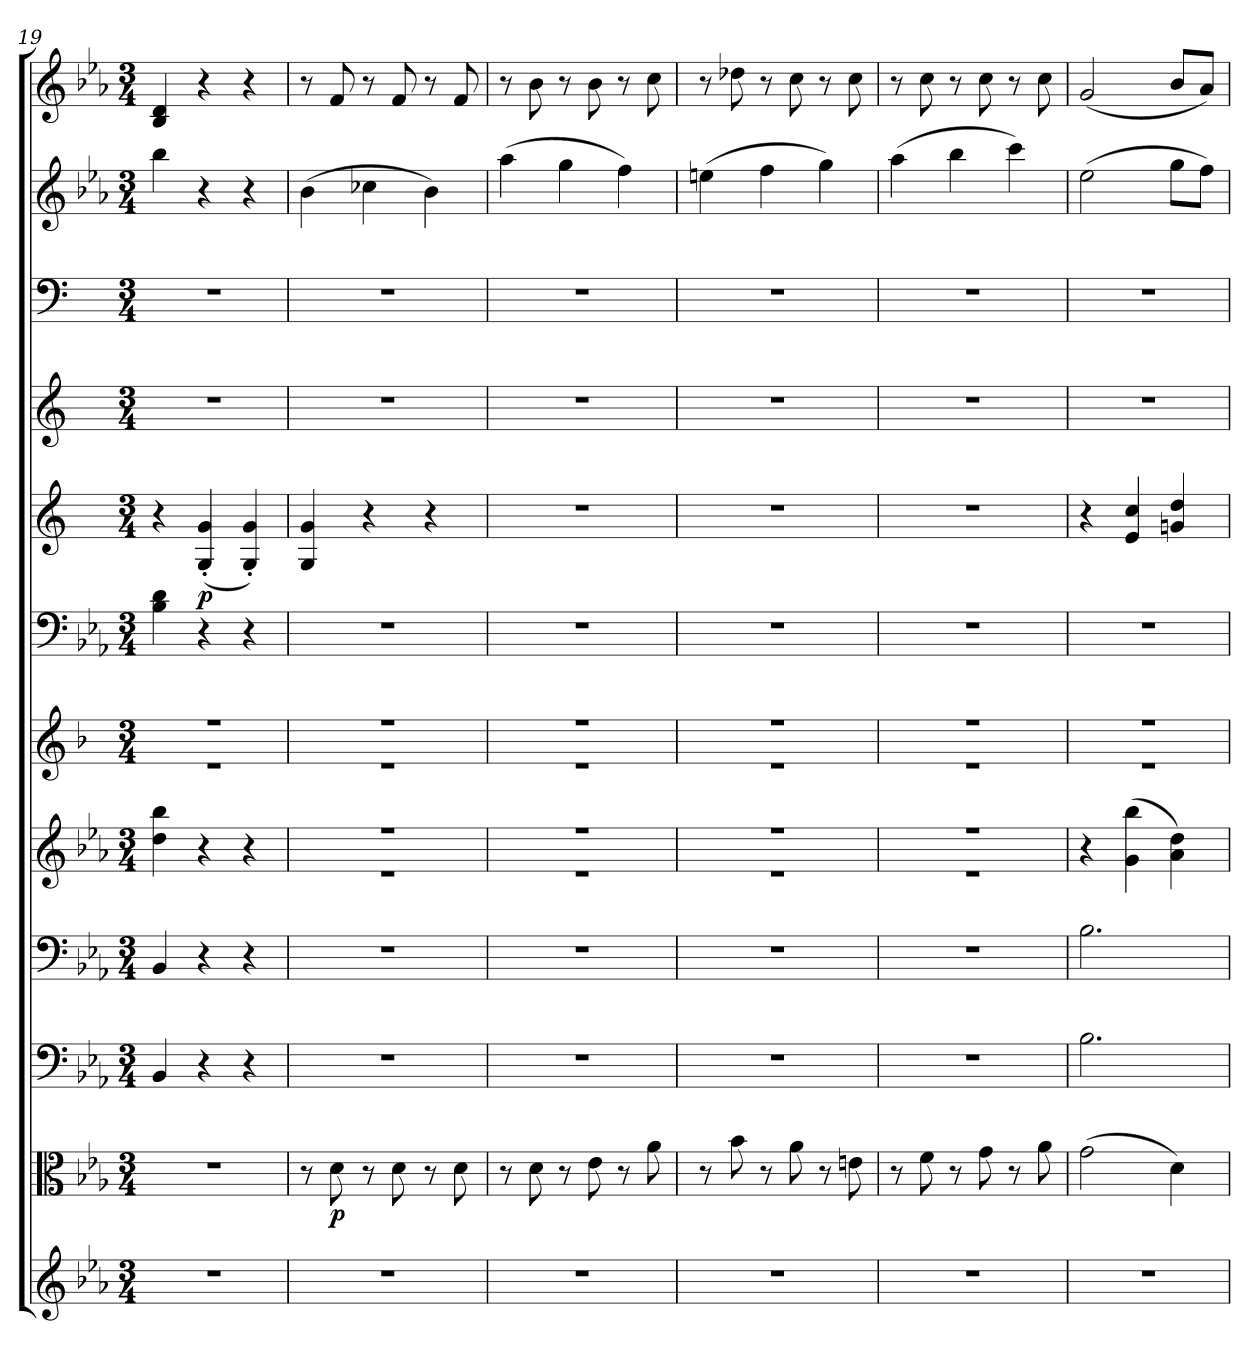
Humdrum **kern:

**kern	**kern	**dynam	**kern	**kern	**kern	**kern	**kern	**kern	**dynam	**kern	**kern	**kern	**kern
*part12	*part11	*part11	*part10	*part9	*part8	*part7	*part6	*part5	*part5	*part4	*part3	*part2	*part1
*staff12	*staff11	*staff11	*staff10	*staff9	*staff8	*staff7	*staff6	*staff5	*staff5	*staff4	*staff3	*staff2	*staff1
*clefG2	*clefC3	*	*clefF4	*clefF4	*clefG2	*clefG2	*clefF4	*clefG2	*	*clefG2	*clefF4	*clefG2	*clefG2
*k[b-e-a-]	*k[b-e-a-]	*	*k[b-e-a-]	*k[b-e-a-]	*k[b-e-a-]	*k[b-]	*k[b-e-a-]	*k[]	*	*k[]	*k[]	*k[b-e-a-]	*k[b-e-a-]
*c:	*c:	*	*c:	*c:	*c:	*	*c:	*	*	*	*	*c:	*c:
*M3/4	*M3/4	*	*M3/4	*M3/4	*M3/4	*M3/4	*M3/4	*M3/4	*	*M3/4	*M3/4	*M3/4	*M3/4
=19	=19	=19	=19	=19	=19	=19	=19	=19	=19	=19	=19	=19	=19
*	*	*	*	*	*	*^	*	*	*	*	*	*	*
2.r	2.r	.	4BB-/	4BB-/	4dd\ 4bb-\	2.r	2.r	4B-\ 4d\	4r	.	2.r	2.r	4bb-\	4B-/ 4d/
.	.	.	4r	4r	4r	.	.	4r	(4G'/ 4g'/	p	.	.	4r	4r
.	.	.	4r	4r	4r	.	.	4r	4G'/ 4g'/)	.	.	.	4r	4r
=20	=20	=20	=20	=20	=20	=20	=20	=20	=20	=20	=20	=20	=20	=20
*	*	*	*	*	*^	*	*	*	*	*	*	*	*	*
2.r	8r	.	2.r	2.r	2.r	2.r	2.r	2.r	2.r	4G/ 4g/	.	2.r	2.r	(4b-\	8r
.	8d\	p	.	.	.	.	.	.	.	.	.	.	.	.	8f/
.	8r	.	.	.	.	.	.	.	.	4r	.	.	.	4cc-X\	8r
.	8d\	.	.	.	.	.	.	.	.	.	.	.	.	.	8f/
.	8r	.	.	.	.	.	.	.	.	4r	.	.	.	4b-\)	8r
.	8d\	.	.	.	.	.	.	.	.	.	.	.	.	.	8f/
=21	=21	=21	=21	=21	=21	=21	=21	=21	=21	=21	=21	=21	=21	=21	=21
2.r	8r	.	2.r	2.r	2.r	2.r	2.r	2.r	2.r	2.r	.	2.r	2.r	(4aa-\	8r
.	8d\	.	.	.	.	.	.	.	.	.	.	.	.	.	8b-\
.	8r	.	.	.	.	.	.	.	.	.	.	.	.	4gg\	8r
.	8e-\	.	.	.	.	.	.	.	.	.	.	.	.	.	8b-\
.	8r	.	.	.	.	.	.	.	.	.	.	.	.	4ff\)	8r
.	8a-\	.	.	.	.	.	.	.	.	.	.	.	.	.	8cc\
=22	=22	=22	=22	=22	=22	=22	=22	=22	=22	=22	=22	=22	=22	=22	=22
2.r	8r	.	2.r	2.r	2.r	2.r	2.r	2.r	2.r	2.r	.	2.r	2.r	(4een\	8r
.	8b-\	.	.	.	.	.	.	.	.	.	.	.	.	.	8dd-X\
.	8r	.	.	.	.	.	.	.	.	.	.	.	.	4ff\	8r
.	8a-\	.	.	.	.	.	.	.	.	.	.	.	.	.	8cc\
.	8r	.	.	.	.	.	.	.	.	.	.	.	.	4gg\)	8r
.	8en\	.	.	.	.	.	.	.	.	.	.	.	.	.	8cc\
=23	=23	=23	=23	=23	=23	=23	=23	=23	=23	=23	=23	=23	=23	=23	=23
2.r	8r	.	2.r	2.r	2.r	2.r	2.r	2.r	2.r	2.r	.	2.r	2.r	(4aa-\	8r
.	8f\	.	.	.	.	.	.	.	.	.	.	.	.	.	8cc\
.	8r	.	.	.	.	.	.	.	.	.	.	.	.	4bb-\	8r
.	8g\	.	.	.	.	.	.	.	.	.	.	.	.	.	8cc\
.	8r	.	.	.	.	.	.	.	.	.	.	.	.	4ccc\)	8r
.	8a-\	.	.	.	.	.	.	.	.	.	.	.	.	.	8cc\
*	*	*	*	*	*v	*v	*	*	*	*	*	*	*	*	*
=24	=24	=24	=24	=24	=24	=24	=24	=24	=24	=24	=24	=24	=24	=24
2.r	(2g\	.	2.B-\	2.B-\	4r	2.r	2.r	2.r	4r	.	2.r	2.r	(2ee-\	(2g/
.	.	.	.	.	(4g\ 4bb-\	.	.	.	4e/ 4cc/	.	.	.	.	.
.	4d\)	.	.	.	4a-\ 4dd\)	.	.	.	4gn/ 4dd/	.	.	.	8gg\L	8b-/L
.	.	.	.	.	.	.	.	.	.	.	.	.	8ff\J)	8a-/J)
*	*	*	*	*	*	*v	*v	*	*	*	*	*	*	*
=	=	=	=	=	=	=	=	=	=	=	=	=	=
*-	*-	*-	*-	*-	*-	*-	*-	*-	*-	*-	*-	*-	*-
